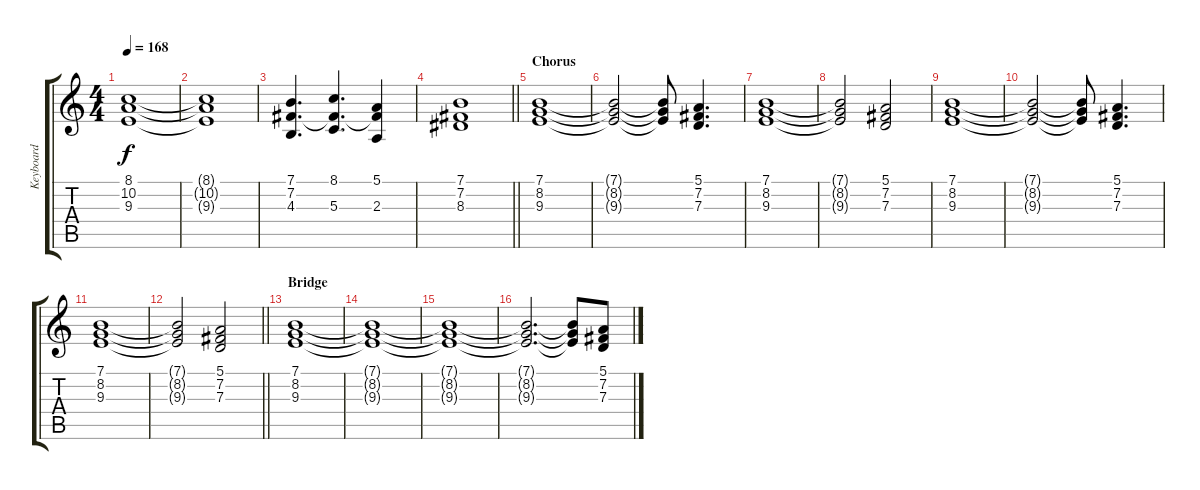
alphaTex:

\track ("Keyboard" "Keyboard") {instrument stringensemble1}
\staff {score tabs}
\tuning (E4 B3 G3 D3 A2 E2) {hide}
\ts (4 4)
\tempo 168
\clef g2
\ks c
(8.1 10.2 9.3).1{dy f} |
(8.1{t} 10.2{t} 9.3{t}).1 |
(7.1 7.2 4.3).4{d} (8.1 7.2{t} 5.3).4{d} (5.1 7.2{t} 2.3).4 |
\barLineRight lightlight
(7.1 7.2 8.3).1 |
\section ("" "Chorus")
(7.1 8.2 9.3).1 |
(7.1{t} 8.2{t} 9.3{t}).2 (7.1{t} 8.2{t} 9.3{t}).8 (5.1 7.2 7.3).4{d} |
(7.1 8.2 9.3).1 |
(7.1{t} 8.2{t} 9.3{t}).2 (5.1 7.2 7.3).2 |
(7.1 8.2 9.3).1 |
(7.1{t} 8.2{t} 9.3{t}).2 (7.1{t} 8.2{t} 9.3{t}).8 (5.1 7.2 7.3).4{d} |
(7.1 8.2 9.3).1 |
\barLineRight lightlight
(7.1{t} 8.2{t} 9.3{t}).2 (5.1 7.2 7.3).2 |
\section ("" "Bridge")
(7.1 8.2 9.3).1 |
(7.1{t} 8.2{t} 9.3{t}).1 |
(7.1{t} 8.2{t} 9.3{t}).1 |
(7.1{t} 8.2{t} 9.3{t}).2{d} (7.1{t} 8.2{t} 9.3{t}).8 (5.1 7.2 7.3).8
